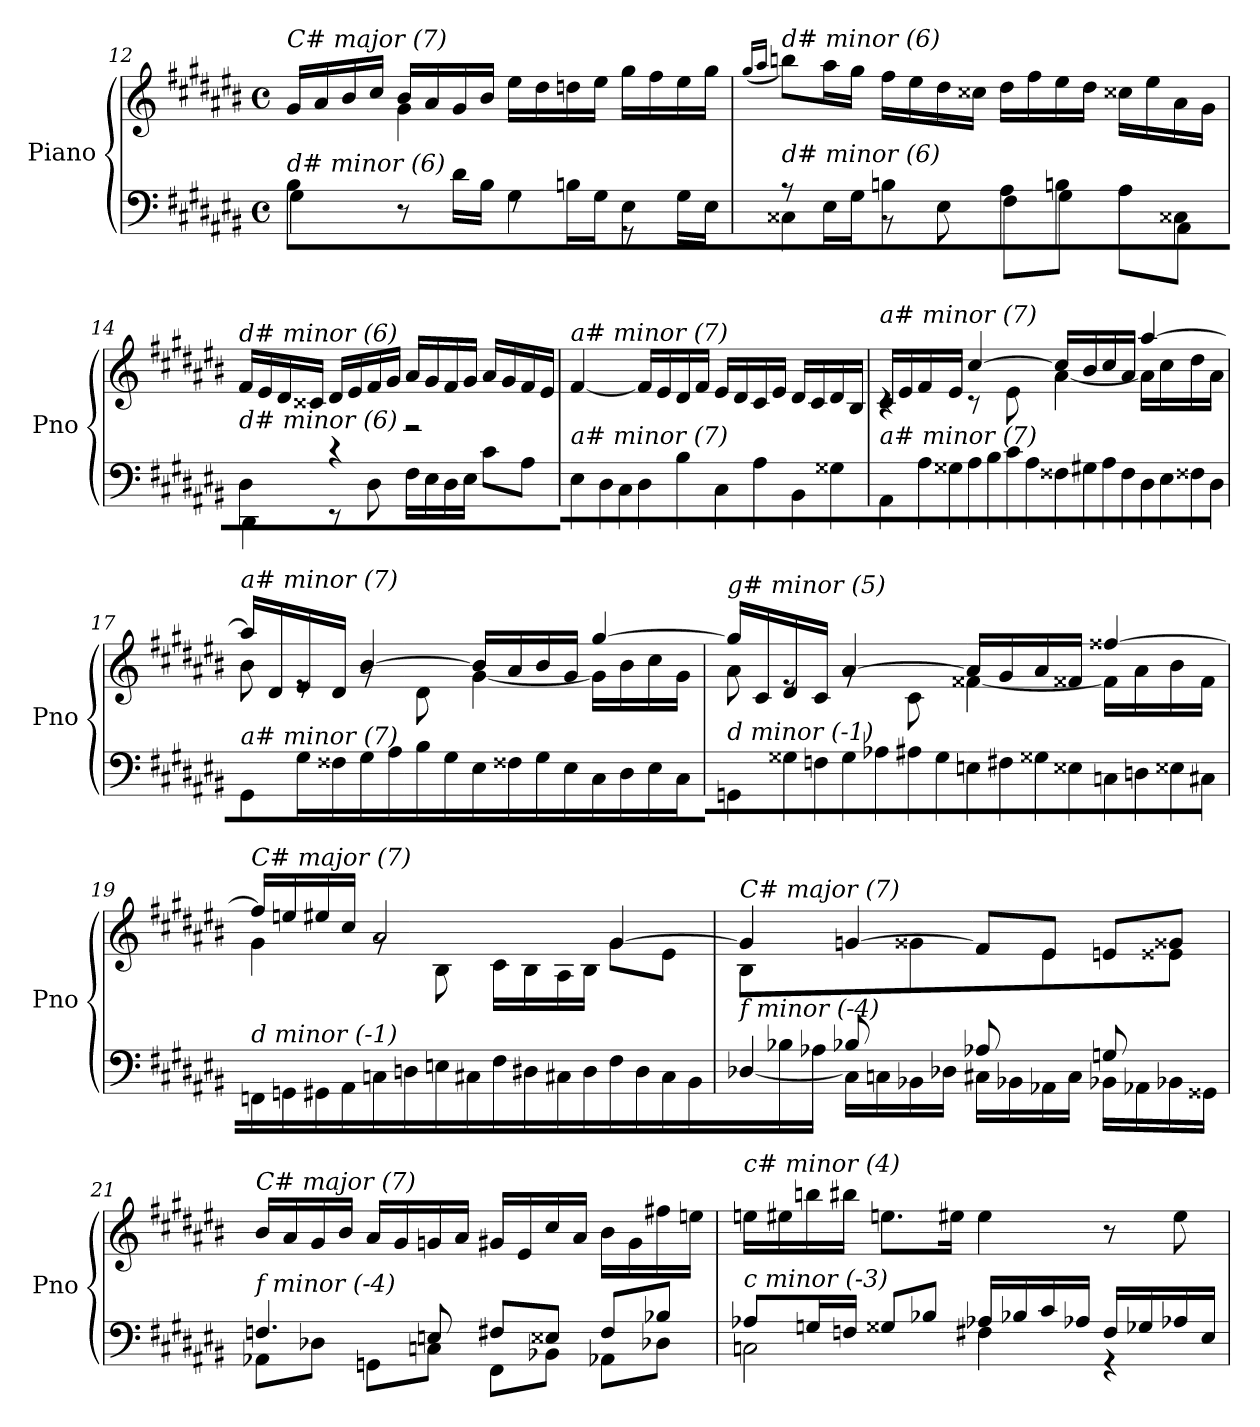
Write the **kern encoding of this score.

**kern	**kern
*part1	*part1
*staff2	*staff1
*I"Piano	*
*I'Pno	*
*clefF4	*clefG2
*k[f#c#g#d#a#e#b#]	*k[f#c#g#d#a#e#b#]
*M4/4	*M4/4
*met(c)	*met(c)
=12	=12
*^	*^
!	!	!LO:TX:i:t=C# major (7)	!
!LO:TX:i:t=d# minor (6)	!	!	!
8B#/L	4G#\	16g#/LL	8ryy
.	.	16a#/	.
4.ryy	.	16b#/	8d#\J
.	.	16cc#/JJ	.
.	8r	16b#/LL	4g#\
.	.	16a#/	.
.	16d#\LL	16g#/	.
.	16B#\JJ	16b#/JJ	.
8rF	4G#\	16ee#\LL	2ryy
.	.	16dd#\	.
16Bn/LL	.	16ddni\	.
16G#/JJ	.	16ee#\JJ	.
4E#/	8r	16gg#\LL	.
.	.	16ff#\	.
.	16G#\LL	16ee#\	.
.	16E#\JJ	16gg#\JJ	.
*	*	*v	*v
!!LO:LB:g=z
=13	=13	=13
.	.	(16qgg#/LL
.	.	16qaa#/JJ
!	!	!LO:TX:i:t=d# minor (6)
!LO:TX:i:t=d# minor (6)	!	!
8r	4C##X\	8bbn\L)
16E#/LL	.	16aa#\L
16G#/JJ	.	16gg#\JJ
4Bn/	8r	16ff#\LL
.	.	16ee#\
.	8E#\	16dd#\
.	.	16cc##X\JJ
8A#/L	8F#\L	16dd#\LL
.	.	16ff#\
8Bn/J	8G#\J	16ee#\
.	.	16dd#\JJ
8A#/L	8A#\L	16cc##X\LL
.	.	16ee#\
8C##X/J	8AA#\J	16a#\
.	.	16g#\JJ
=14	=14	=14
!	!	!LO:TX:i:t=d# minor (6)
!LO:TX:i:t=d# minor (6)	!	!
4D#/	4DD#\	16f#/LL
.	.	16e#/
.	.	16d#/
.	.	16c##X/JJ
4r	8r	16d#/LL
.	.	16e#/
.	8D#\	16f#/
.	.	16g#/JJ
2r	16F#\LL	16a#/LL
.	16E#\	16g#/
.	16D#\	16f#/
.	16E#\JJ	16g#/JJ
.	8c#\L	16a#/LL
.	.	16g#/
.	8A#\J	16f#/
.	.	16e#/JJ
*v	*v	*
=15	=15
!	!LO:TX:i:t=a# minor (7)
!LO:TX:i:t=a# minor (7)	!
8E#\L	[4f#/
16D#\L	.
16C#\JJ	.
8D#\L	16f#/LL]
.	16e#/
8B#\J	16d#/
.	16f#/JJ
8C#\L	16e#/LL
.	16d#/
8A#\J	16c#/
.	16e#/JJ
8BB#\L	16d#/LL
.	16c#/
8G##X\J	16d#/
.	16B#/JJ
!!LO:PB:g=z
=16	=16
*	*^
!	!LO:TX:i:t=a# minor (7)	!
!LO:TX:i:t=a# minor (7)	!	!
8AA#\L	16c#/LL	4rc
.	16e#/	.
16A#\L	16f#/	.
16G##X\JJ	16e#/JJ	.
16A#\LL	[4cc#/	8r
16B#\	.	.
16c#\	.	8e#\
16A#\JJ	.	.
16F##X\LL	16cc#/LL]	[4a#\
16G#X\	16b#/	.
16A#\	16cc#/	.
16F##\JJ	16a#/JJ	.
16D#\LL	[4aa#/	16a#\LL]
16E#\	.	16cc#\
16F##X\	.	16dd#\
16D#\JJ	.	16a#\JJ
=17	=17	=17
!	!LO:TX:i:t=a# minor (7)	!
!LO:TX:i:t=a# minor (7)	!	!
8GG#\L	16aa#/LL]	8b#\
.	16d#/	.
16G#\L	16e#/	8re
16F##X\JJ	16d#/JJ	.
16G#\LL	[4b#/	8rg
16A#\	.	.
16B#\	.	8d#\
16G#\JJ	.	.
16E#\LL	16b#/LL]	[4g#\
16F##X\	16a#/	.
16G#\	16b#/	.
16E#\JJ	16g#/JJ	.
16C#\LL	[4gg#/	16g#\LL]
16D#\	.	16b#\
16E#\	.	16cc#\
16C#\JJ	.	16g#\JJ
!!LO:LB:g=z	!!
=18	=18	=18
!	!LO:TX:i:t=g# minor (5)	!
!LO:TX:i:t=d minor (-1)	!	!
8GGni\L	16gg#/LL]	8a#\
.	16c#/	.
16G##Xi\L	16d#/	8re
16Fni\JJ	16c#/JJ	.
16G##i\LL	[4a#/	8rg
16A-Xi\	.	.
16A#\	.	8c#\
16G##i\JJ	.	.
16Eni\LL	16a#/LL]	[4f##X\
16F#i\	16g#/	.
16G##Xi\	16a#/	.
16E##i\JJ	16f##X/JJ	.
16Cni/LL	[4ff##X/	16f##\LL]
16Dni/	.	16a#\
16E##Xi/	.	16b#\
16C#i/JJ	.	16f##\JJ
=19	=19	=19
!	!LO:TX:i:t=C# major (7)	!
!LO:TX:i:t=d minor (-1)	!	!
16FFni/LL	16ff##/LL]	4g#\
16GGni/	16eeni/	.
16GG#/	16ee#/	.
16AA#/JJ	16cc#/JJ	.
16Cni/LL	2a#/	8rg
16Dni/	.	.
16Eni/	.	8B#\
16C#i/JJ	.	.
16F#i\LL	.	16c#\LL
16D#X\	.	16B#\
16C#X\	.	16A#\
16D#\JJ	.	16B#\JJ
16F#i\LL	[4g#/	8g#\L
16D#\	.	.
16C#\	.	8e#\J
16BB#\JJ	.	.
!!LO:LB:g=z	!!
=20	=20	=20
*^	*	*
!	!	!LO:TX:i:t=C# major (7)	!
!LO:TX:i:t=f minor (-4)	!	!	!
8ryy	[4D-Xi/	4g#/]	8B#\L
16B-Xi/L	.	.	4ryy
16A-Xi/JJ	.	.	.
8B-Xi/L	16C#\LL]	[4gni/	.
.	16Cni\	.	.
8ryy	16BB-Xi\	.	8g##Xi\J
.	16D-Xi\JJ	.	.
8A-Xi/L	16C#i\LL	8f##/L]	8ryy
.	16BB-Xi\	.	.
8ryy	16AA-Xi\	8e#/J	8e#\J
.	16C#i\JJ	.	.
8Gni/L	16BB-Xi\LL	8eni/L	8ryy
.	16AA-Xi\	.	.
8ryy	16BB-Xi\	8g##Xi/J	8e##Xi\J
.	16GG##Xi\JJ	.	.
*	*	*v	*v
=21	=21	=21
!	!	!LO:TX:i:t=C# major (7)
!LO:TX:i:t=f minor (-4)	!	!
4.Fni/	8AA-Xi\L	16b#/LL
.	.	16a#/
.	8D-Xi\J	16g#/
.	.	16b#/JJ
.	8GGni\L	16a#/LL
.	.	16g#/
8Eni/	8Cni\J	16gni/
.	.	16a#/JJ
8F#i/L	8FF#i\L	16g#/LL
.	.	16e#/
8E##Xi/J	8BB-Xi\J	16cc#/
.	.	16a#/JJ
8F#i/L	8AA-Xi\L	16b#\LL
.	.	16g#\
8B-Xi/J	8D-Xi\J	16ff#X\
.	.	16eeni\JJ
=22	=22	=22
!	!	!LO:TX:i:t=c# minor (4)
!LO:TX:i:t=c minor (-3)	!	!
8A-Xi/L	2Cni\	16eeni\LL
.	.	16ee#\
16Gni/L	.	16bbni\
16Fni/JJ	.	16bb#\JJ
8G##i/L	.	8.eeni\L
8B-Xi/J	.	.
.	.	16ee#\Jk
16A-Xi/LL	4F#i\	4ee#\
16B-Xi/	.	.
16c#i/	.	.
16A-Xi/JJ	.	.
16F#i/LL	4r	8r
16G-Xj/	.	.
16A-Xi/	.	8ee#\
16E#/JJ	.	.
*v	*v	*
=	=
*-	*-
